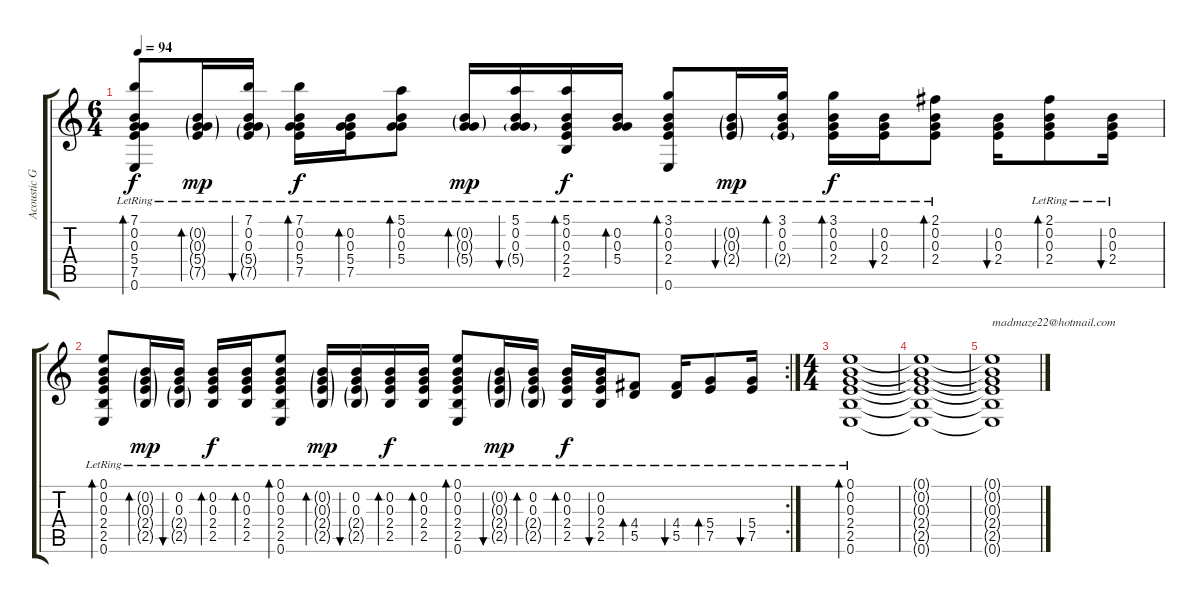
\track ("Acoustic Guitar" "Acoustic G") {instrument acousticguitarsteel}
\staff {score tabs}
\tuning (E4 B3 G3 D3 A2 E2) {hide}
\ts (6 4)
\tempo 94
\clef g2
\ks c
(7.1{lr} 0.2{lr} 0.3{lr} 5.4{lr} 7.5{lr} 0.6{lr}).8{bd 30 dy f} (0.2{g lr} 0.3{g lr} 5.4{g lr} 7.5{g lr}).16{bd 60 dy mp} (7.1 0.2{lr} 0.3{lr} 5.4{g lr} 7.5{g lr}).16{bu 60} (7.1{lr} 0.2{lr} 0.3{lr} 5.4{lr} 7.5{lr}).16{bd 60 dy f} (0.2{lr} 0.3{lr} 5.4{lr} 7.5{lr}).16{bd 60} (5.1{lr} 0.2{lr} 0.3{lr} 5.4{lr}).8{bd 60} (0.2{g lr} 0.3{g lr} 5.4{g lr}).16{bd 60 dy mp} (5.1{lr} 0.2{lr} 0.3{lr} 5.4{g lr}).16{bu 60} (5.1{lr} 0.2{lr} 0.3{lr} 2.4{lr} 2.5{lr}).16{bd 60 dy f} (0.2{lr} 0.3{lr} 5.4{lr}).16{bd 60} (3.1 0.2{lr} 0.3{lr} 2.4{lr} 0.6).8{bd 60} (0.2{g lr} 0.3{g lr} 2.4{g lr}).16{bu 60 dy mp} (3.1{lr} 0.2{lr} 0.3{lr} 2.4{g lr}).16{bd 60} (3.1{lr} 0.2 0.3 2.4).16{bd 60 dy f} (0.2{lr} 0.3{lr} 2.4{lr}).16{bu 60} (2.1{lr} 0.2 0.3 2.4{lr}).8{bd 60} (0.2 0.3 2.4).16{bu 60} (2.1{lr} 0.2 0.3 2.4{lr}).8{bd 60} (0.2 0.3 2.4{lr}).16{bu 60} |
\rc 2
(0.1{lr} 0.2{lr} 0.3{lr} 2.4{lr} 2.5{lr} 0.6{lr}).8{bd 30} (0.2{g lr} 0.3{g lr} 2.4{g lr} 2.5{g lr}).16{bd 60 dy mp} (0.2{lr} 0.3{lr} 2.4{g lr} 2.5{g lr}).16{bu 60} (0.2{lr} 0.3{lr} 2.4{lr} 2.5{lr}).16{bd 60 dy f} (0.2{lr} 0.3{lr} 2.4{lr} 2.5{lr}).16{bd 60} (0.1{lr} 0.2{lr} 0.3{lr} 2.4{lr} 2.5{lr} 0.6{lr}).8{bd 60} (0.2{g lr} 0.3{g lr} 2.4{g lr} 2.5{g lr}).16{bd 60 dy mp} (0.2{lr} 0.3{lr} 2.4{g lr} 2.5{g lr}).16{bu 60} (0.2{lr} 0.3{lr} 2.4{lr} 2.5{lr}).16{bd 60 dy f} (0.2{lr} 0.3{lr} 2.4{lr} 2.5{lr}).16{bd 60} (0.1{lr} 0.2{lr} 0.3{lr} 2.4{lr} 2.5{lr} 0.6{lr}).8{bd 60} (0.2{g lr} 0.3{g lr} 2.4{g lr} 2.5{g lr}).16{bu 60 dy mp} (0.2{lr} 0.3{lr} 2.4{g lr} 2.5{g lr}).16{bd 60} (0.2 0.3{lr} 2.4{lr} 2.5{lr}).16{bd 60 dy f} (0.2{lr} 0.3{lr} 2.4{lr} 2.5{lr}).16{bu 60} (4.4{lr} 5.5).8{bd 60} (4.4{lr} 5.5{lr}).16{bu 60} (5.4{lr} 7.5{lr}).8{bd 60} (5.4{lr} 7.5{lr}).16{bu 60} |
\ts (4 4)
(0.1{lr} 0.2{lr} 0.3{lr} 2.4{lr} 2.5{lr} 0.6{lr}).1{bd 120} |
(0.1{t} 0.2{t} 0.3{t} 2.4{t} 2.5{t} 0.6{t}).1 |
(0.1{t} 0.2{t} 0.3{t} 2.4{t} 2.5{t} 0.6{t}).1{txt "madmaze22@hotmail.com"}
